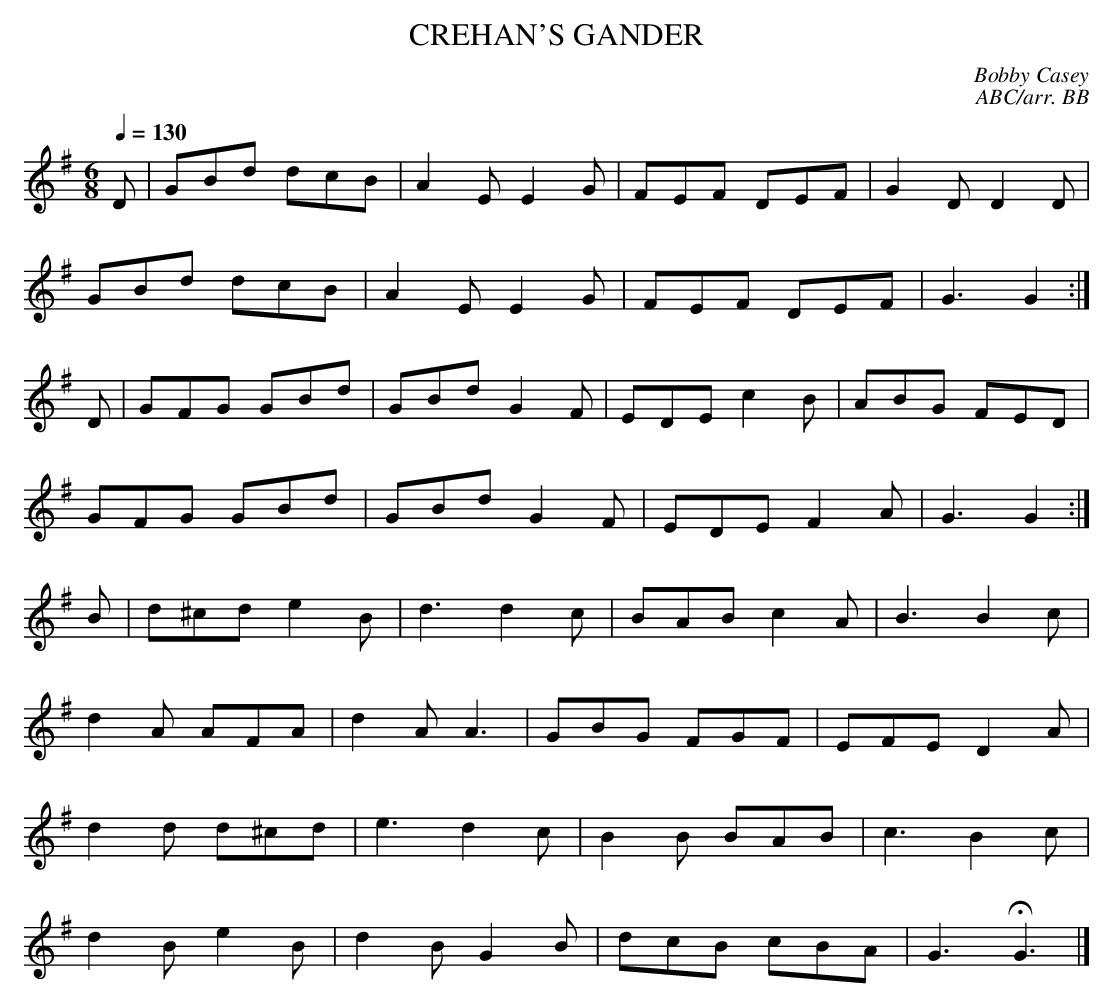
X:1
T:CREHAN'S GANDER
C:Bobby Casey
C:ABC/arr. BB
Q:1/4=130
L:1/8
M:6/8
K:G
D|GBd dcB|A2E E2G|FEF DEF|G2D D2D|
GBd dcB|A2E E2G|FEF DEF|G3 G2 :|
D|GFG GBd|GBd G2F|EDE c2B|ABG FED|
GFG GBd|GBd G2F|EDE F2A|G3 G2 :|
B|d^cd e2B|d3 d2c|BAB c2A|B3 B2c|
d2A AFA|d2A A3|GBG FGF|EFE D2A|
d2d d^cd|e3 d2c|B2B BAB|c3 B2c|
d2B e2B|d2B G2B|dcB cBA|G3 HG3|]
